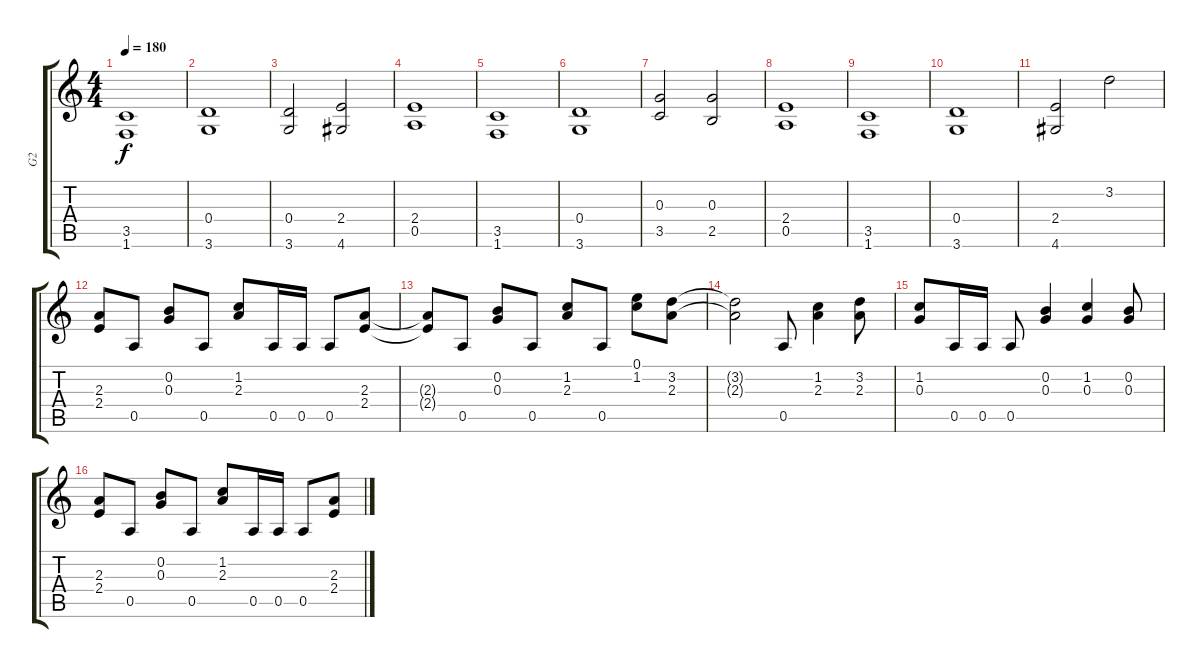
\track ("G2" "G2") {instrument distortionguitar}
\staff {score tabs}
\tuning (E4 B3 G3 D3 A2 E2) {hide}
\ts (4 4)
\tempo 180
\clef g2
\ks c
(3.5 1.6).1{dy f} |
(0.4 3.6).1 |
(0.4 3.6).2 (2.4 4.6).2 |
(2.4 0.5).1 |
(3.5 1.6).1 |
(0.4 3.6).1 |
(0.3 3.5).2 (0.3 2.5).2 |
(2.4 0.5).1 |
(3.5 1.6).1 |
(0.4 3.6).1 |
(2.4 4.6).2 3.2.2 |
(2.3 2.4).8 0.5.8 (0.2 0.3).8 0.5.8 (1.2 2.3).8 0.5.16 0.5.16 0.5.8 (2.3 2.4).8 |
(2.3{t} 2.4{t}).8 0.5.8 (0.2 0.3).8 0.5.8 (1.2 2.3).8 0.5.8 (0.1 1.2).8 (3.2 2.3).8 |
(3.2{t} 2.3{t}).2 0.5.8 (1.2 2.3).4 (3.2 2.3).8 |
(1.2 0.3).8 0.5.16 0.5.16 0.5.8 (0.2 0.3).4 (1.2 0.3).4 (0.2 0.3).8 |
(2.3 2.4).8 0.5.8 (0.2 0.3).8 0.5.8 (1.2 2.3).8 0.5.16 0.5.16 0.5.8 (2.3 2.4).8
